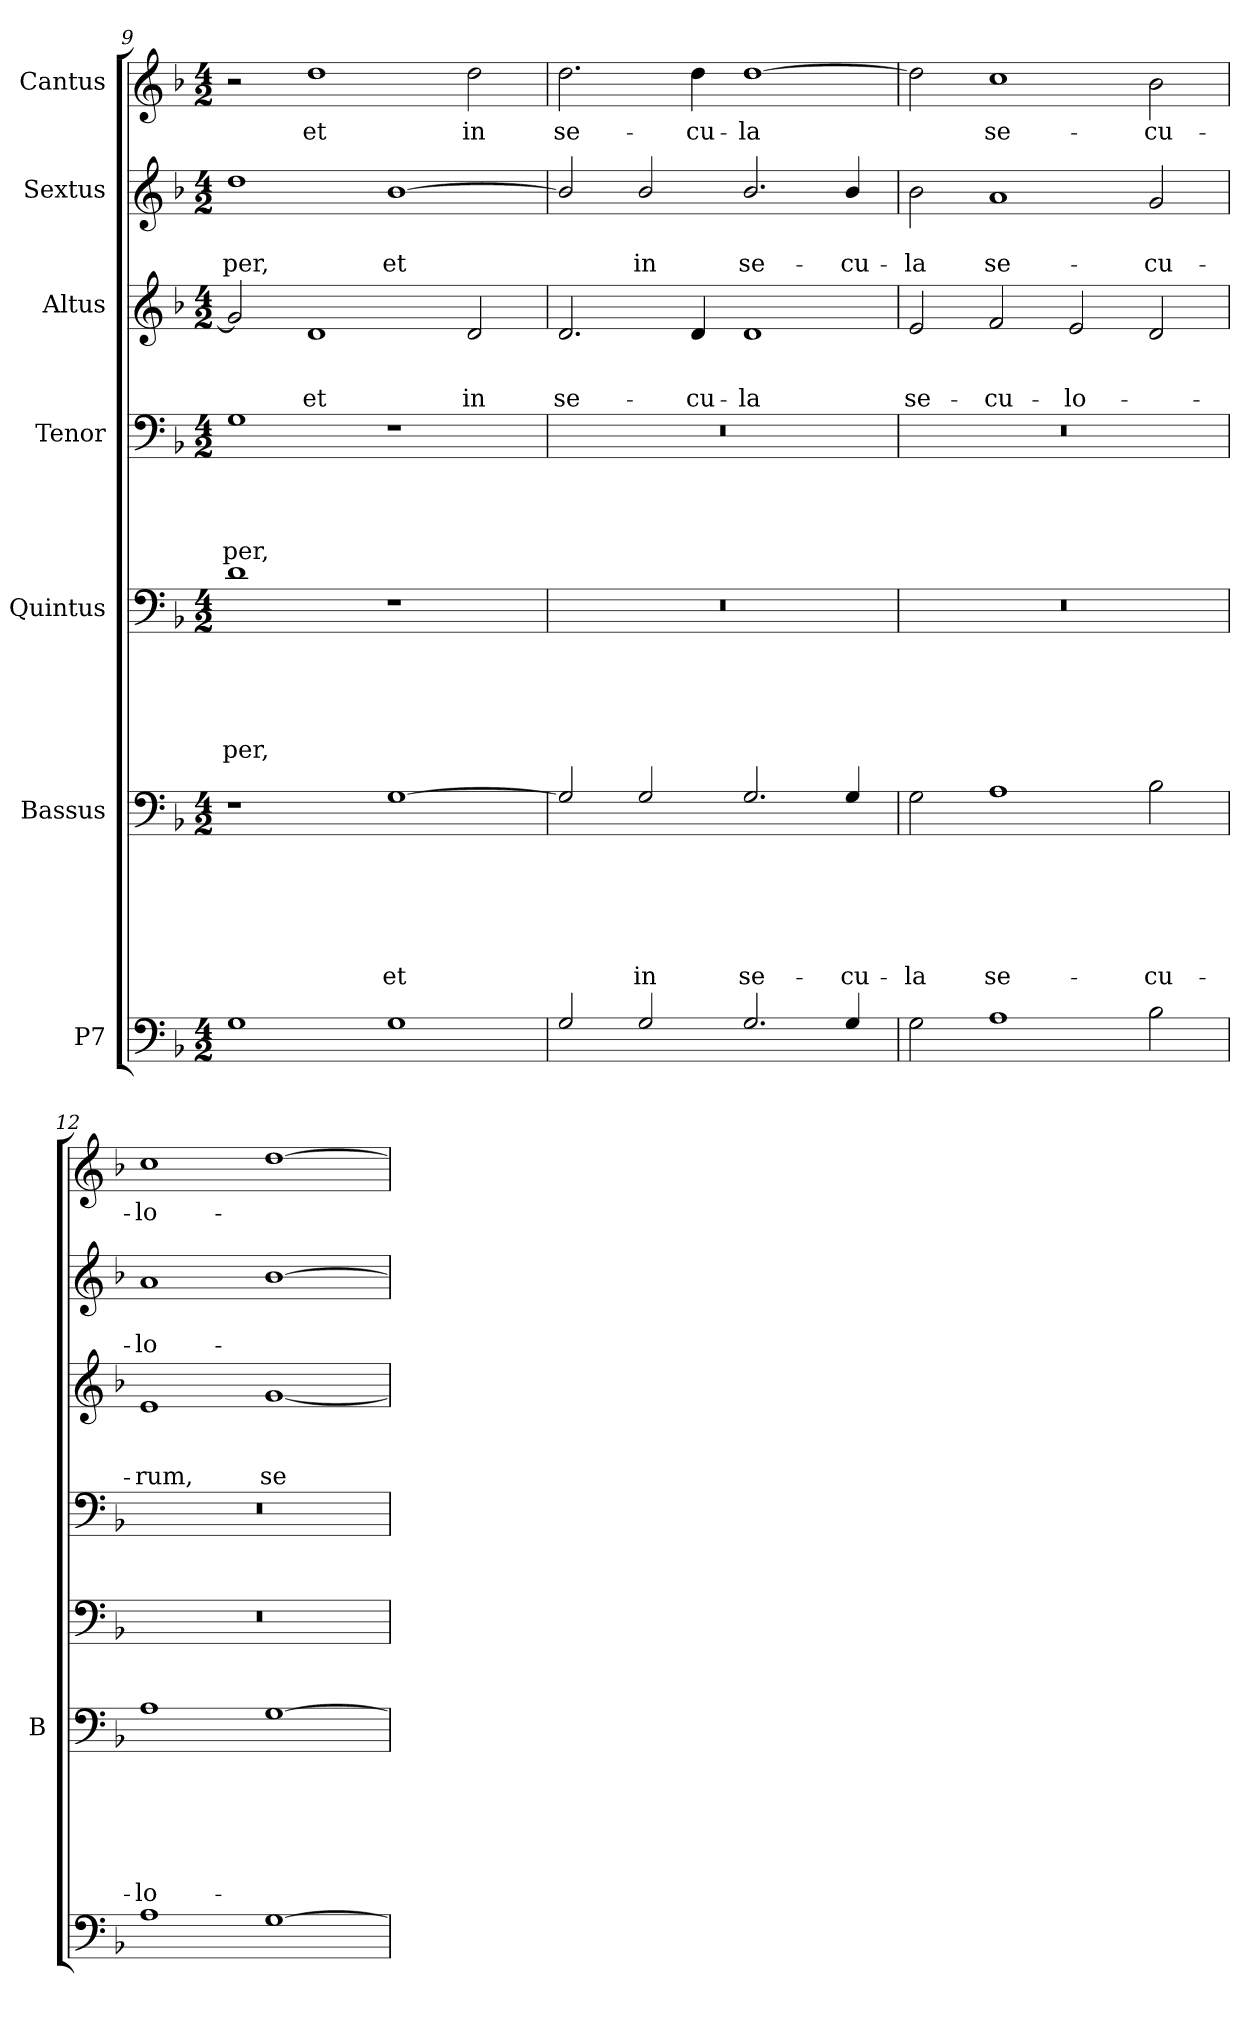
**kern	**kern	**text	**text	**text	**text	**text	**text	**kern	**text	**text	**text	**text	**text	**kern	**text	**text	**text	**text	**kern	**text	**text	**text	**kern	**text	**text	**kern	**text
*part7	*part6	*part6	*part6	*part6	*part6	*part6	*part6	*part5	*part5	*part5	*part5	*part5	*part5	*part4	*part4	*part4	*part4	*part4	*part3	*part3	*part3	*part3	*part2	*part2	*part2	*part1	*part1
*staff7	*staff6	*staff6	*staff6	*staff6	*staff6	*staff6	*staff6	*staff5	*staff5	*staff5	*staff5	*staff5	*staff5	*staff4	*staff4	*staff4	*staff4	*staff4	*staff3	*staff3	*staff3	*staff3	*staff2	*staff2	*staff2	*staff1	*staff1
*I"P7	*I"Bassus	*	*	*	*	*	*	*I"Quintus	*	*	*	*	*	*I"Tenor	*	*	*	*	*I"Altus	*	*	*	*I"Sextus	*	*	*I"Cantus	*
*	*I'B	*	*	*	*	*	*	*	*	*	*	*	*	*	*	*	*	*	*	*	*	*	*	*	*	*	*
*clefF4	*clefF4	*	*	*	*	*	*	*clefF4	*	*	*	*	*	*clefF4	*	*	*	*	*clefG2	*	*	*	*clefG2	*	*	*clefG2	*
*k[b-]	*k[b-]	*	*	*	*	*	*	*k[b-]	*	*	*	*	*	*k[b-]	*	*	*	*	*k[b-]	*	*	*	*k[b-]	*	*	*k[b-]	*
*F:	*F:	*	*	*	*	*	*	*F:	*	*	*	*	*	*F:	*	*	*	*	*F:	*	*	*	*F:	*	*	*F:	*
*M4/2	*M4/2	*	*	*	*	*	*	*M4/2	*	*	*	*	*	*M4/2	*	*	*	*	*M4/2	*	*	*	*M4/2	*	*	*M4/2	*
=9	=9	=9	=9	=9	=9	=9	=9	=9	=9	=9	=9	=9	=9	=9	=9	=9	=9	=9	=9	=9	=9	=9	=9	=9	=9	=9	=9
!	!	!	!	!	!	!	!	!	!	!	!	!	!LO:LY:b	!	!	!	!	!LO:LY:b	!	!	!	!	!	!	!LO:LY:b	!	!
1G	1r	.	.	.	.	.	.	1d	.	.	.	.	-per,	1G	.	.	.	-per,	2g/]	.	.	.	1dd	.	-per,	2r	.
!	!	!	!	!	!	!	!	!	!	!	!	!	!	!	!	!	!	!	!	!	!	!LO:LY:b	!	!	!	!	!LO:LY:b
.	.	.	.	.	.	.	.	.	.	.	.	.	.	.	.	.	.	.	1d	.	.	et	.	.	.	1dd	et
!	!	!	!	!	!	!	!LO:LY:b	!	!	!	!	!	!	!	!	!	!	!	!	!	!	!	!	!	!LO:LY:b	!	!
1G	[<1G	.	.	.	.	.	et	1r	.	.	.	.	.	1r	.	.	.	.	.	.	.	.	[<1b-	.	et	.	.
!	!	!	!	!	!	!	!	!	!	!	!	!	!	!	!	!	!	!	!	!	!	!LO:LY:b	!	!	!	!	!LO:LY:b
.	.	.	.	.	.	.	.	.	.	.	.	.	.	.	.	.	.	.	2d/	.	.	in	.	.	.	2dd\	in
=10	=10	=10	=10	=10	=10	=10	=10	=10	=10	=10	=10	=10	=10	=10	=10	=10	=10	=10	=10	=10	=10	=10	=10	=10	=10	=10	=10
!	!	!	!	!	!	!	!	!LO:N:vis=1	!	!	!	!	!	!LO:N:vis=1	!	!	!	!	!	!	!	!LO:LY:b	!	!	!	!	!LO:LY:b
2G/	2G/]	.	.	.	.	.	.	0r	.	.	.	.	.	0r	.	.	.	.	2.d/	.	.	se-	2b-/]	.	.	2.dd\	se-
!	!	!	!	!	!	!	!LO:LY:b	!	!	!	!	!	!	!	!	!	!	!	!	!	!	!	!	!	!LO:LY:b	!	!
2G/	2G/	.	.	.	.	.	in	.	.	.	.	.	.	.	.	.	.	.	.	.	.	.	2b-/	.	in	.	.
!	!	!	!	!	!	!	!	!	!	!	!	!	!	!	!	!	!	!	!	!	!	!LO:LY:b	!	!	!	!	!LO:LY:b
.	.	.	.	.	.	.	.	.	.	.	.	.	.	.	.	.	.	.	4d/	.	.	-cu-	.	.	.	4dd\	-cu-
!	!	!	!	!	!	!	!LO:LY:b	!	!	!	!	!	!	!	!	!	!	!	!	!	!	!LO:LY:b	!	!	!LO:LY:b	!	!LO:LY:b
2.G/	2.G/	.	.	.	.	.	se-	.	.	.	.	.	.	.	.	.	.	.	1d	.	.	-la	2.b-/	.	se-	[>1dd	-la
!	!	!	!	!	!	!	!LO:LY:b	!	!	!	!	!	!	!	!	!	!	!	!	!	!	!	!	!	!LO:LY:b	!	!
4G/	4G/	.	.	.	.	.	-cu-	.	.	.	.	.	.	.	.	.	.	.	.	.	.	.	4b-/	.	-cu-	.	.
=11	=11	=11	=11	=11	=11	=11	=11	=11	=11	=11	=11	=11	=11	=11	=11	=11	=11	=11	=11	=11	=11	=11	=11	=11	=11	=11	=11
!	!	!	!	!	!	!	!LO:LY:b	!LO:N:vis=1	!	!	!	!	!	!LO:N:vis=1	!	!	!	!	!	!	!	!LO:LY:b	!	!	!LO:LY:b	!	!
2G\	2G\	.	.	.	.	.	-la	0r	.	.	.	.	.	0r	.	.	.	.	2e/	.	.	se-	2b-\	.	-la	2dd\]	.
!	!	!	!	!	!	!	!LO:LY:b	!	!	!	!	!	!	!	!	!	!	!	!	!	!	!LO:LY:b	!	!	!LO:LY:b	!	!LO:LY:b
1A	1A	.	.	.	.	.	se-	.	.	.	.	.	.	.	.	.	.	.	2f/	.	.	-cu-	1a	.	se-	1cc	se-
!	!	!	!	!	!	!	!	!	!	!	!	!	!	!	!	!	!	!	!	!	!	!LO:LY:b	!	!	!	!	!
.	.	.	.	.	.	.	.	.	.	.	.	.	.	.	.	.	.	.	2e/	.	.	-lo-	.	.	.	.	.
!	!	!	!	!	!	!	!LO:LY:b	!	!	!	!	!	!	!	!	!	!	!	!	!	!	!	!	!	!LO:LY:b	!	!LO:LY:b
2B-\	2B-\	.	.	.	.	.	-cu-	.	.	.	.	.	.	.	.	.	.	.	2d/	.	.	.	2g/	.	-cu-	2b-\	-cu-
=12	=12	=12	=12	=12	=12	=12	=12	=12	=12	=12	=12	=12	=12	=12	=12	=12	=12	=12	=12	=12	=12	=12	=12	=12	=12	=12	=12
!	!	!	!	!	!	!	!LO:LY:b	!LO:N:vis=1	!	!	!	!	!	!LO:N:vis=1	!	!	!	!	!	!	!	!LO:LY:b	!	!	!LO:LY:b	!	!LO:LY:b
1A	1A	.	.	.	.	.	-lo-	0r	.	.	.	.	.	0r	.	.	.	.	1e	.	.	-rum,	1a	.	-lo-	1cc	-lo-
!	!	!	!	!	!	!	!	!	!	!	!	!	!	!	!	!	!	!	!	!	!	!LO:LY:b	!	!	!	!	!
[>1G	[>1G	.	.	.	.	.	.	.	.	.	.	.	.	.	.	.	.	.	[<1g	.	.	se-	[>1b-	.	.	[>1dd	.
=	=	=	=	=	=	=	=	=	=	=	=	=	=	=	=	=	=	=	=	=	=	=	=	=	=	=	=
*-	*-	*-	*-	*-	*-	*-	*-	*-	*-	*-	*-	*-	*-	*-	*-	*-	*-	*-	*-	*-	*-	*-	*-	*-	*-	*-	*-
